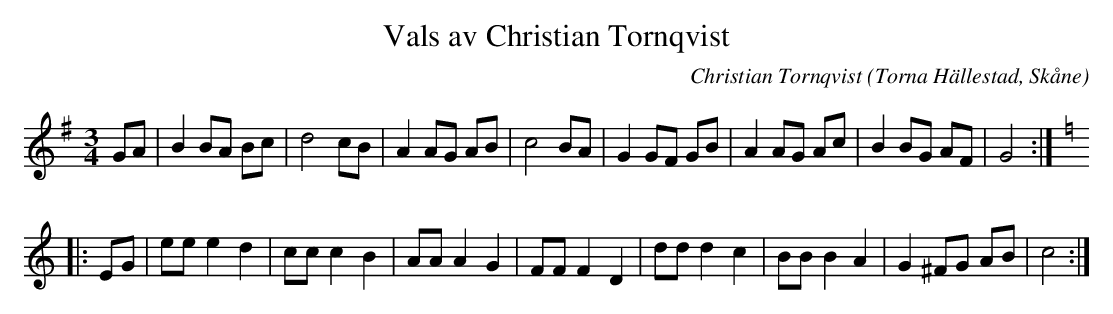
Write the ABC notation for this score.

X:1
T:Vals av Christian Tornqvist
C:Christian Tornqvist
O:Torna Hällestad, Skåne
M:3/4
L:1/8
K:G
GA|B2BA Bc|d4cB|A2AG AB|c4BA|G2GF GB|A2AG Ac|B2BG AF|G4:|
|:[K: C]EG|eee2d2|ccc2B2|AAA2G2|FFF2D2|ddd2c2|BBB2A2|G2^FG AB|c4:|
